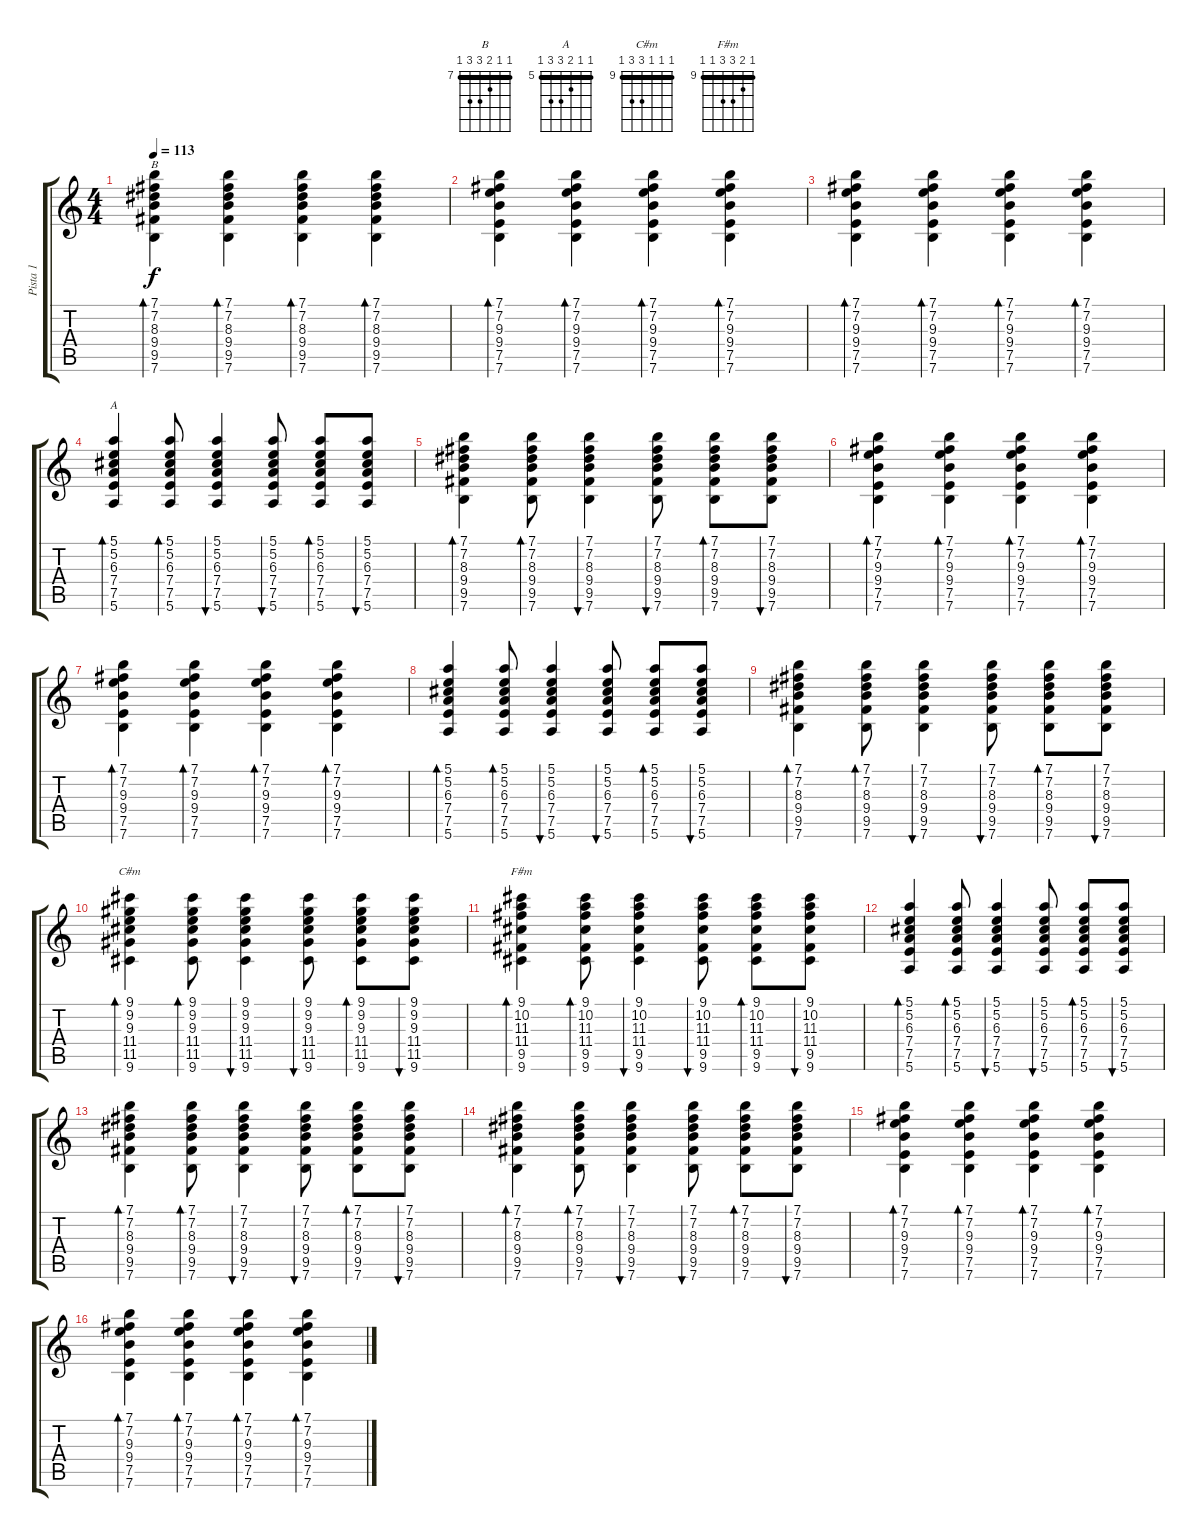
\track ("Pista 1" "Pista 1") {instrument acousticguitarsteel}
\staff {score tabs}
\tuning (E4 B3 G3 D3 A2 E2) {hide}
\chord ("B" 7 7 8 9 9 7) {firstfret 7 barre 7}
\chord ("A" 5 5 6 7 7 5) {firstfret 5 barre 5}
\chord ("C#m" 9 9 9 11 11 9) {firstfret 9 barre 9}
\chord ("F#m" 9 10 11 11 9 9) {firstfret 9 barre 9}
\ts (4 4)
\tempo 113
\clef g2
\ks c
(7.1 7.2 8.3 9.4 9.5 7.6).4{bd 30 ch "B" dy f} (7.1 7.2 8.3 9.4 9.5 7.6).4{bd 30} (7.1 7.2 8.3 9.4 9.5 7.6).4{bd 30} (7.1 7.2 8.3 9.4 9.5 7.6).4{bd 30} |
(7.1 7.2 9.3 9.4 7.5 7.6).4{bd 60} (7.1 7.2 9.3 9.4 7.5 7.6).4{bd 30} (7.1 7.2 9.3 9.4 7.5 7.6).4{bd 30} (7.1 7.2 9.3 9.4 7.5 7.6).4{bd 30} |
(7.1 7.2 9.3 9.4 7.5 7.6).4{bd 30} (7.1 7.2 9.3 9.4 7.5 7.6).4{bd 30} (7.1 7.2 9.3 9.4 7.5 7.6).4{bd 30} (7.1 7.2 9.3 9.4 7.5 7.6).4{bd 30} |
(5.1 5.2 6.3 7.4 7.5 5.6).4{bd 60 ch "A"} (5.1 5.2 6.3 7.4 7.5 5.6).8{bd 30} (5.1 5.2 6.3 7.4 7.5 5.6).4{bu 30} (5.1 5.2 6.3 7.4 7.5 5.6).8{bu 30} (5.1 5.2 6.3 7.4 7.5 5.6).8{bd 30} (5.1 5.2 6.3 7.4 7.5 5.6).8{bu 30} |
(7.1 7.2 8.3 9.4 9.5 7.6).4{bd 60} (7.1 7.2 8.3 9.4 9.5 7.6).8{bd 30} (7.1 7.2 8.3 9.4 9.5 7.6).4{bu 30} (7.1 7.2 8.3 9.4 9.5 7.6).8{bu 30} (7.1 7.2 8.3 9.4 9.5 7.6).8{bd 30} (7.1 7.2 8.3 9.4 9.5 7.6).8{bu 30} |
(7.1 7.2 9.3 9.4 7.5 7.6).4{bd 60} (7.1 7.2 9.3 9.4 7.5 7.6).4{bd 30} (7.1 7.2 9.3 9.4 7.5 7.6).4{bd 30} (7.1 7.2 9.3 9.4 7.5 7.6).4{bd 30} |
(7.1 7.2 9.3 9.4 7.5 7.6).4{bd 60} (7.1 7.2 9.3 9.4 7.5 7.6).4{bd 30} (7.1 7.2 9.3 9.4 7.5 7.6).4{bd 30} (7.1 7.2 9.3 9.4 7.5 7.6).4{bd 30} |
(5.1 5.2 6.3 7.4 7.5 5.6).4{bd 60} (5.1 5.2 6.3 7.4 7.5 5.6).8{bd 30} (5.1 5.2 6.3 7.4 7.5 5.6).4{bu 30} (5.1 5.2 6.3 7.4 7.5 5.6).8{bu 30} (5.1 5.2 6.3 7.4 7.5 5.6).8{bd 30} (5.1 5.2 6.3 7.4 7.5 5.6).8{bu 30} |
(7.1 7.2 8.3 9.4 9.5 7.6).4{bd 60} (7.1 7.2 8.3 9.4 9.5 7.6).8{bd 30} (7.1 7.2 8.3 9.4 9.5 7.6).4{bu 30} (7.1 7.2 8.3 9.4 9.5 7.6).8{bu 30} (7.1 7.2 8.3 9.4 9.5 7.6).8{bd 30} (7.1 7.2 8.3 9.4 9.5 7.6).8{bu 30} |
(9.1 9.2 9.3 11.4 11.5 9.6).4{bd 60 ch "C#m"} (9.1 9.2 9.3 11.4 11.5 9.6).8{bd 30} (9.1 9.2 9.3 11.4 11.5 9.6).4{bu 30} (9.1 9.2 9.3 11.4 11.5 9.6).8{bu 30} (9.1 9.2 9.3 11.4 11.5 9.6).8{bd 30} (9.1 9.2 9.3 11.4 11.5 9.6).8{bu 30} |
(9.1 10.2 11.3 11.4 9.5 9.6).4{bd 30 ch "F#m"} (9.1 10.2 11.3 11.4 9.5 9.6).8{bd 30} (9.1 10.2 11.3 11.4 9.5 9.6).4{bu 30} (9.1 10.2 11.3 11.4 9.5 9.6).8{bu 30} (9.1 10.2 11.3 11.4 9.5 9.6).8{bd 30} (9.1 10.2 11.3 11.4 9.5 9.6).8{bu 30} |
(5.1 5.2 6.3 7.4 7.5 5.6).4{bd 60} (5.1 5.2 6.3 7.4 7.5 5.6).8{bd 30} (5.1 5.2 6.3 7.4 7.5 5.6).4{bu 30} (5.1 5.2 6.3 7.4 7.5 5.6).8{bu 30} (5.1 5.2 6.3 7.4 7.5 5.6).8{bd 30} (5.1 5.2 6.3 7.4 7.5 5.6).8{bu 30} |
(7.1 7.2 8.3 9.4 9.5 7.6).4{bd 60} (7.1 7.2 8.3 9.4 9.5 7.6).8{bd 30} (7.1 7.2 8.3 9.4 9.5 7.6).4{bu 30} (7.1 7.2 8.3 9.4 9.5 7.6).8{bu 30} (7.1 7.2 8.3 9.4 9.5 7.6).8{bd 30} (7.1 7.2 8.3 9.4 9.5 7.6).8{bu 30} |
(7.1 7.2 8.3 9.4 9.5 7.6).4{bd 60} (7.1 7.2 8.3 9.4 9.5 7.6).8{bd 30} (7.1 7.2 8.3 9.4 9.5 7.6).4{bu 30} (7.1 7.2 8.3 9.4 9.5 7.6).8{bu 30} (7.1 7.2 8.3 9.4 9.5 7.6).8{bd 30} (7.1 7.2 8.3 9.4 9.5 7.6).8{bu 30} |
(7.1 7.2 9.3 9.4 7.5 7.6).4{bd 60} (7.1 7.2 9.3 9.4 7.5 7.6).4{bd 30} (7.1 7.2 9.3 9.4 7.5 7.6).4{bd 30} (7.1 7.2 9.3 9.4 7.5 7.6).4{bd 30} |
(7.1 7.2 9.3 9.4 7.5 7.6).4{bd 60} (7.1 7.2 9.3 9.4 7.5 7.6).4{bd 30} (7.1 7.2 9.3 9.4 7.5 7.6).4{bd 30} (7.1 7.2 9.3 9.4 7.5 7.6).4{bd 30}
